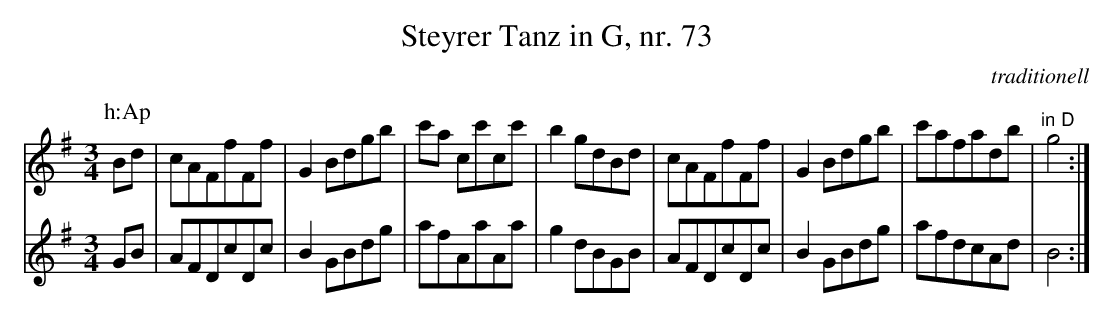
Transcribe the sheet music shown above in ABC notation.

X:1
T:Steyrer Tanz in G, nr. 73
C:traditionell
M:3/4
L:1/8
K:G
V:1
P:h:Ap
Bd |\
cAFfFf | G2 Bdgb | c'a cc'cc' | b2 gdBd |\
cAFfFf | G2 Bdgb | c'afadb | "in D" g4 :|
V:2
GB |\
AFDcDc | B2 GBdg | afAaAa | g2 dBGB |\
AFDcDc | B2 GBdg | afdcAd | B4 :|
